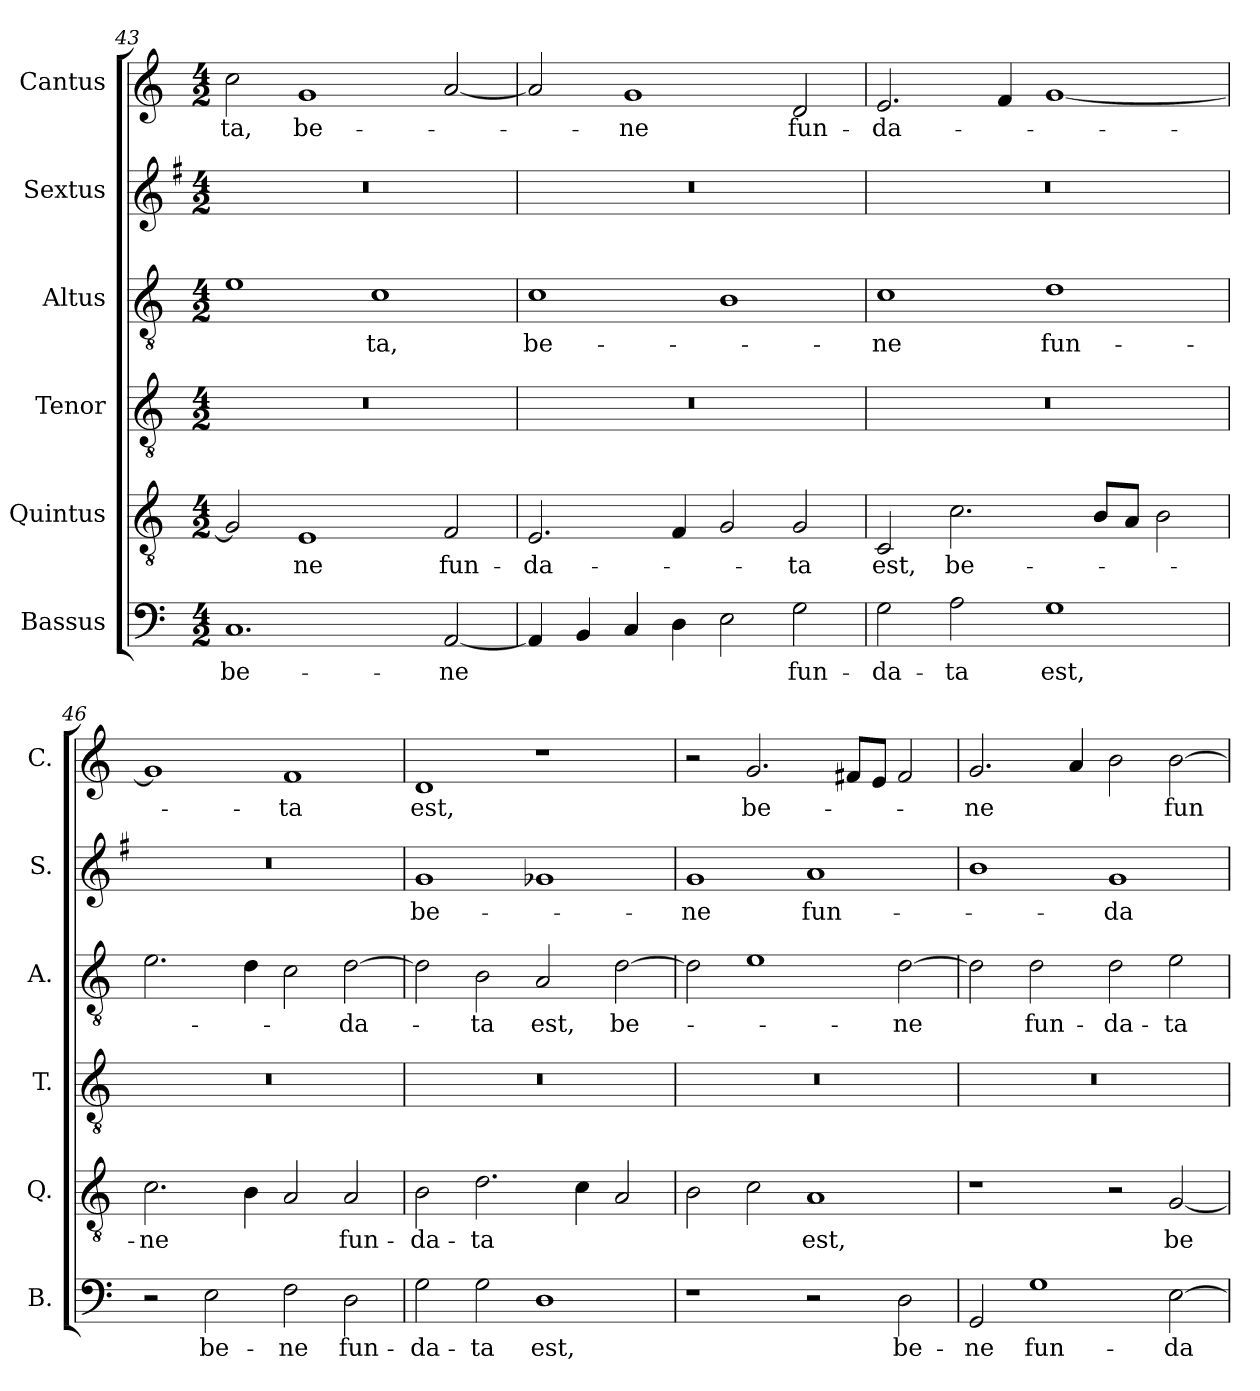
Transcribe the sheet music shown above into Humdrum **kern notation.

**kern	**text	**kern	**text	**kern	**kern	**text	**kern	**text	**kern	**text
*part6	*part6	*part5	*part5	*part4	*part3	*part3	*part2	*part2	*part1	*part1
*staff6	*staff6	*staff5	*staff5	*staff4	*staff3	*staff3	*staff2	*staff2	*staff1	*staff1
*I"Bassus	*	*I"Quintus	*	*I"Tenor	*I"Altus	*	*I"Sextus	*	*I"Cantus	*
*I'B.	*	*I'Q.	*	*I'T.	*I'A.	*	*I'S.	*	*I'C.	*
*clefF4	*	*clefGv2	*	*clefGv2	*clefGv2	*	*clefG2	*	*clefG2	*
*k[]	*	*k[]	*	*k[]	*k[]	*	*k[f#]	*	*k[]	*
*M4/2	*	*M4/2	*	*M4/2	*M4/2	*	*M4/2	*	*M4/2	*
=43	=43	=43	=43	=43	=43	=43	=43	=43	=43	=43
1.C	be-	2G/]	.	0r	1e	.	0r	.	2cc\	-ta,
.	.	1E	-ne	.	.	.	.	.	1g	be-
.	.	.	.	.	1c	-ta,	.	.	.	.
[2AA/	-ne	2F/	fun-	.	.	.	.	.	[2a/	.
=44	=44	=44	=44	=44	=44	=44	=44	=44	=44	=44
4AA/]	.	2.E/	-da-	0r	1c	be-	0r	.	2a/]	.
4BB/	.	.	.	.	.	.	.	.	.	.
4C/	.	.	.	.	.	.	.	.	1g	-ne
4D\	.	4F/	.	.	.	.	.	.	.	.
2E\	.	2G/	.	.	1B	.	.	.	.	.
2G\	fun-	2G/	-ta	.	.	.	.	.	2d/	fun-
!!LO:LB:g=z
=45	=45	=45	=45	=45	=45	=45	=45	=45	=45	=45
2G\	-da-	2C/	est,	0r	1c	-ne	0r	.	2.e/	-da-
2A\	-ta	2.c\	be-	.	.	.	.	.	.	.
.	.	.	.	.	.	.	.	.	4f/	.
1G	est,	.	.	.	1d	fun-	.	.	[1g	.
.	.	8B/L	.	.	.	.	.	.	.	.
.	.	8A/J	.	.	.	.	.	.	.	.
.	.	2B\	.	.	.	.	.	.	.	.
=46	=46	=46	=46	=46	=46	=46	=46	=46	=46	=46
2r	.	2.c\	-ne	0r	2.e\	.	0r	.	1g]	.
2E\	be-	.	.	.	.	.	.	.	.	.
.	.	4B\	.	.	4d\	.	.	.	.	.
2F\	-ne	2A/	.	.	2c\	.	.	.	1f	-ta
2D\	fun-	2A/	fun-	.	[2d\	-da-	.	.	.	.
=47	=47	=47	=47	=47	=47	=47	=47	=47	=47	=47
2G\	-da-	2B\	-da-	0r	2d\]	.	1g	be-	1d	est,
2G\	-ta	2.d\	-ta	.	2B\	-ta	.	.	.	.
1D	est,	.	.	.	2A/	est,	1g-X	.	1r	.
.	.	4c\	.	.	.	.	.	.	.	.
.	.	2A/	.	.	[2d\	be-	.	.	.	.
=48	=48	=48	=48	=48	=48	=48	=48	=48	=48	=48
1r	.	2B\	.	0r	2d\]	.	1g	-ne	2r	.
.	.	2c\	.	.	1e	.	.	.	2.g/	be-
2r	.	1A	est,	.	.	.	1a	fun-	.	.
.	.	.	.	.	.	.	.	.	8f#X/L	.
.	.	.	.	.	.	.	.	.	8e/J	.
2D\	be-	.	.	.	[2d\	-ne	.	.	2f#/	.
=49	=49	=49	=49	=49	=49	=49	=49	=49	=49	=49
2GG/	-ne	1r	.	0r	2d\]	.	1b	.	2.g/	-ne
1G	fun-	.	.	.	2d\	fun-	.	.	.	.
.	.	.	.	.	.	.	.	.	4a/	.
.	.	2r	.	.	2d\	-da-	1g	-da-	2b\	.
[2E\	-da-	[2G/	be-	.	2e\	-ta	.	.	[2b\	fun-
=	=	=	=	=	=	=	=	=	=	=
*-	*-	*-	*-	*-	*-	*-	*-	*-	*-	*-
